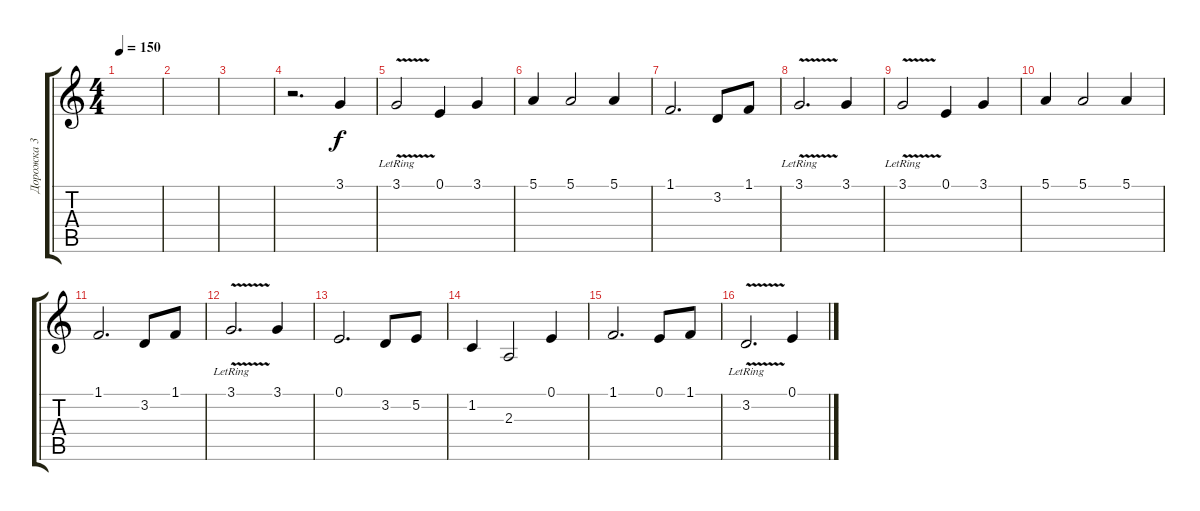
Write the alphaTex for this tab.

\track ("Дорожка 3" "Дорожка 3") {instrument flute}
\staff {score tabs}
\tuning (E4 B3 G3 D3 A2 E2) {hide}
\ts (4 4)
\tempo 150
\clef g2
\ks c
|
|
|
r.2{d volume 11} 3.1.4 |
3.1{v lr}.2 0.1.4 3.1.4 |
5.1.4 5.1.2 5.1.4 |
1.1.2{d} 3.2.8 1.1.8 |
3.1{v lr}.2{d} 3.1.4 |
3.1{v lr}.2 0.1.4 3.1.4 |
5.1.4 5.1.2 5.1.4 |
1.1.2{d} 3.2.8 1.1.8 |
3.1{v lr}.2{d} 3.1.4 |
0.1.2{d} 3.2.8 5.2.8 |
1.2.4 2.3.2 0.1.4 |
1.1.2{d} 0.1.8 1.1.8 |
3.2{v lr}.2{d} 0.1.4
